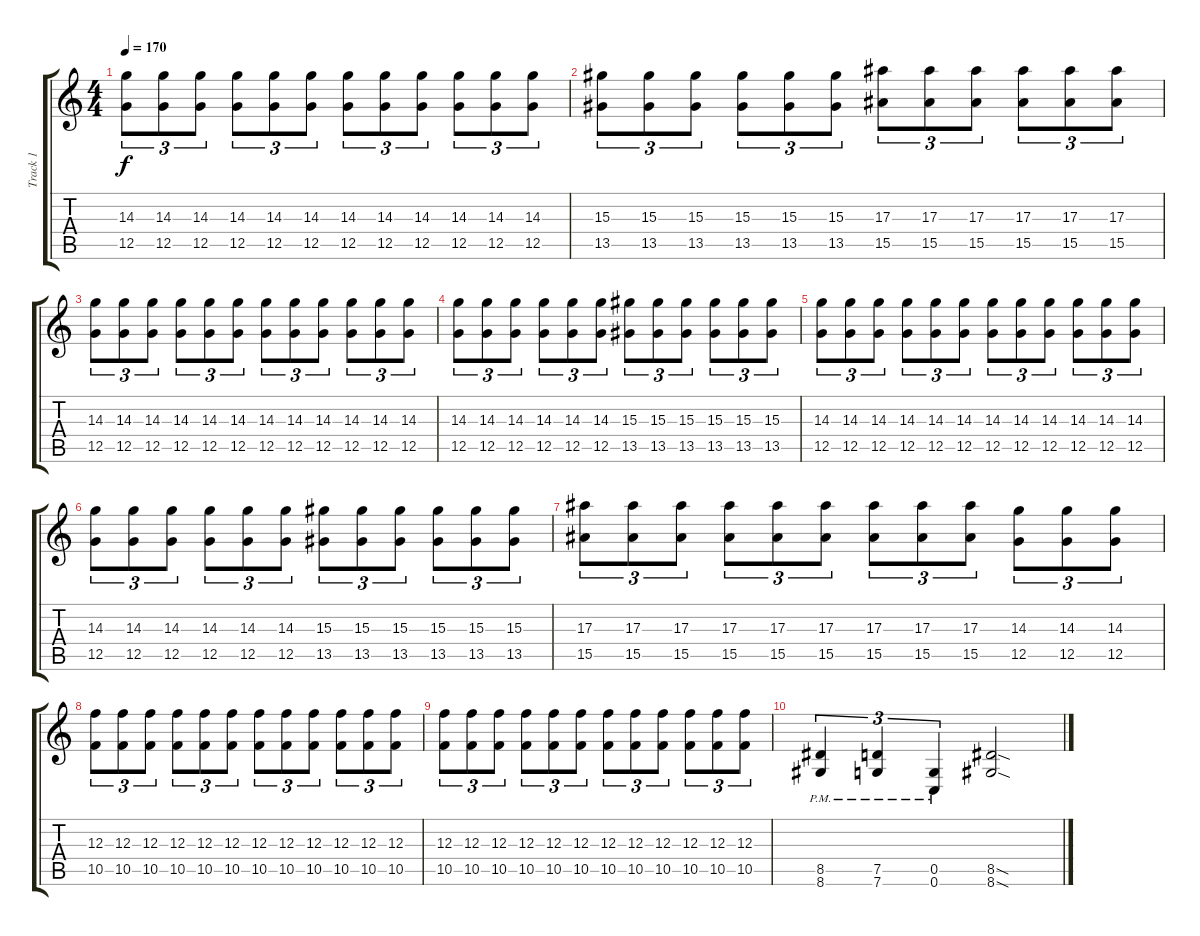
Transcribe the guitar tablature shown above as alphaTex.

\track ("Track 1" "Track 1") {instrument overdrivenguitar}
\staff {score tabs}
\tuning (D4 A3 F3 C3 G2 C2) {hide}
\ts (4 4)
\tempo 170
\clef g2
\ks c
(14.3 12.5).8{tu (3 2) dy f} (14.3 12.5).8{tu (3 2)} (14.3 12.5).8{tu (3 2)} (14.3 12.5).8{tu (3 2)} (14.3 12.5).8{tu (3 2)} (14.3 12.5).8{tu (3 2)} (14.3 12.5).8{tu (3 2)} (14.3 12.5).8{tu (3 2)} (14.3 12.5).8{tu (3 2)} (14.3 12.5).8{tu (3 2)} (14.3 12.5).8{tu (3 2)} (14.3 12.5).8{tu (3 2)} |
(15.3 13.5).8{tu (3 2)} (15.3 13.5).8{tu (3 2)} (15.3 13.5).8{tu (3 2)} (15.3 13.5).8{tu (3 2)} (15.3 13.5).8{tu (3 2)} (15.3 13.5).8{tu (3 2)} (17.3 15.5).8{tu (3 2)} (17.3 15.5).8{tu (3 2)} (17.3 15.5).8{tu (3 2)} (17.3 15.5).8{tu (3 2)} (17.3 15.5).8{tu (3 2)} (17.3 15.5).8{tu (3 2)} |
(14.3 12.5).8{tu (3 2)} (14.3 12.5).8{tu (3 2)} (14.3 12.5).8{tu (3 2)} (14.3 12.5).8{tu (3 2)} (14.3 12.5).8{tu (3 2)} (14.3 12.5).8{tu (3 2)} (14.3 12.5).8{tu (3 2)} (14.3 12.5).8{tu (3 2)} (14.3 12.5).8{tu (3 2)} (14.3 12.5).8{tu (3 2)} (14.3 12.5).8{tu (3 2)} (14.3 12.5).8{tu (3 2)} |
(14.3 12.5).8{tu (3 2)} (14.3 12.5).8{tu (3 2)} (14.3 12.5).8{tu (3 2)} (14.3 12.5).8{tu (3 2)} (14.3 12.5).8{tu (3 2)} (14.3 12.5).8{tu (3 2)} (15.3 13.5).8{tu (3 2)} (15.3 13.5).8{tu (3 2)} (15.3 13.5).8{tu (3 2)} (15.3 13.5).8{tu (3 2)} (15.3 13.5).8{tu (3 2)} (15.3 13.5).8{tu (3 2)} |
(14.3 12.5).8{tu (3 2)} (14.3 12.5).8{tu (3 2)} (14.3 12.5).8{tu (3 2)} (14.3 12.5).8{tu (3 2)} (14.3 12.5).8{tu (3 2)} (14.3 12.5).8{tu (3 2)} (14.3 12.5).8{tu (3 2)} (14.3 12.5).8{tu (3 2)} (14.3 12.5).8{tu (3 2)} (14.3 12.5).8{tu (3 2)} (14.3 12.5).8{tu (3 2)} (14.3 12.5).8{tu (3 2)} |
(14.3 12.5).8{tu (3 2)} (14.3 12.5).8{tu (3 2)} (14.3 12.5).8{tu (3 2)} (14.3 12.5).8{tu (3 2)} (14.3 12.5).8{tu (3 2)} (14.3 12.5).8{tu (3 2)} (15.3 13.5).8{tu (3 2)} (15.3 13.5).8{tu (3 2)} (15.3 13.5).8{tu (3 2)} (15.3 13.5).8{tu (3 2)} (15.3 13.5).8{tu (3 2)} (15.3 13.5).8{tu (3 2)} |
(17.3 15.5).8{tu (3 2)} (17.3 15.5).8{tu (3 2)} (17.3 15.5).8{tu (3 2)} (17.3 15.5).8{tu (3 2)} (17.3 15.5).8{tu (3 2)} (17.3 15.5).8{tu (3 2)} (17.3 15.5).8{tu (3 2)} (17.3 15.5).8{tu (3 2)} (17.3 15.5).8{tu (3 2)} (14.3 12.5).8{tu (3 2)} (14.3 12.5).8{tu (3 2)} (14.3 12.5).8{tu (3 2)} |
(12.3 10.5).8{tu (3 2)} (12.3 10.5).8{tu (3 2)} (12.3 10.5).8{tu (3 2)} (12.3 10.5).8{tu (3 2)} (12.3 10.5).8{tu (3 2)} (12.3 10.5).8{tu (3 2)} (12.3 10.5).8{tu (3 2)} (12.3 10.5).8{tu (3 2)} (12.3 10.5).8{tu (3 2)} (12.3 10.5).8{tu (3 2)} (12.3 10.5).8{tu (3 2)} (12.3 10.5).8{tu (3 2)} |
(12.3 10.5).8{tu (3 2)} (12.3 10.5).8{tu (3 2)} (12.3 10.5).8{tu (3 2)} (12.3 10.5).8{tu (3 2)} (12.3 10.5).8{tu (3 2)} (12.3 10.5).8{tu (3 2)} (12.3 10.5).8{tu (3 2)} (12.3 10.5).8{tu (3 2)} (12.3 10.5).8{tu (3 2)} (12.3 10.5).8{tu (3 2)} (12.3 10.5).8{tu (3 2)} (12.3 10.5).8{tu (3 2)} |
(8.5{pm} 8.6{pm}).4{tu (3 2)} (7.5{pm} 7.6{pm}).4{tu (3 2)} (0.5{pm} 0.6{pm}).4{tu (3 2)} (8.5{sod} 8.6{sod}).2
